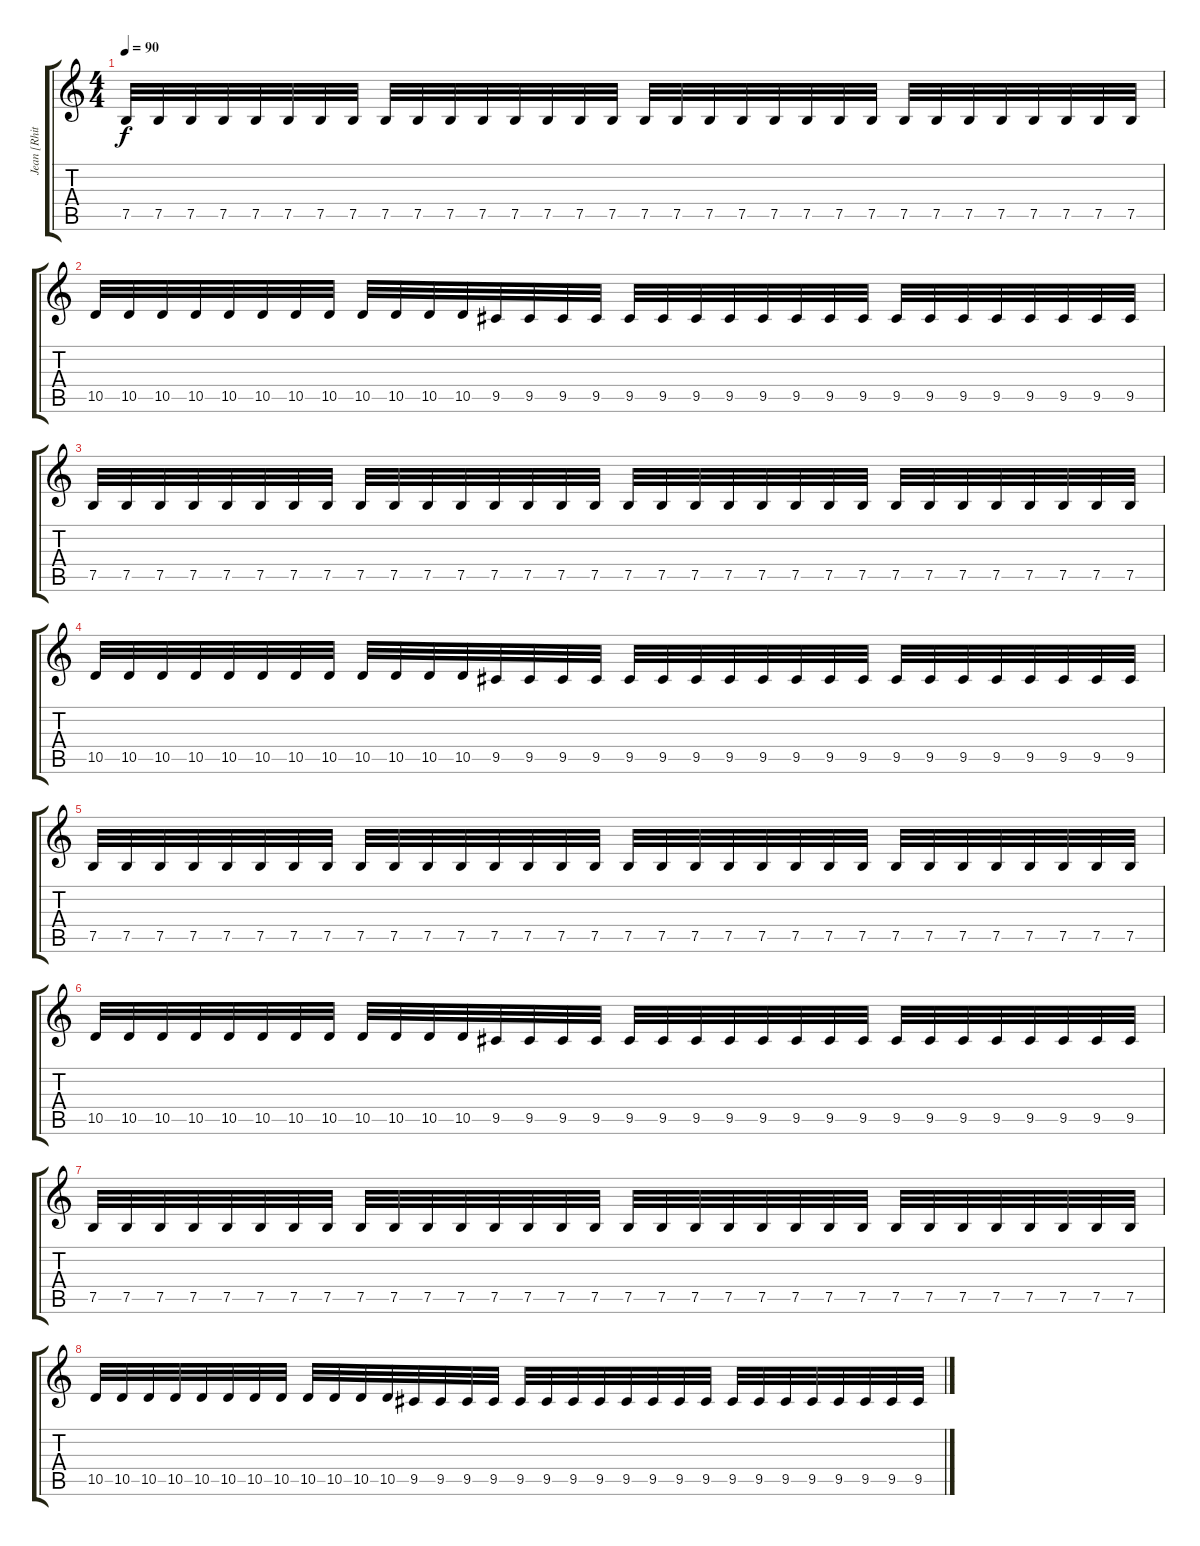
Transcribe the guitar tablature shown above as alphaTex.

\track ("Jean [Rhitm]" "Jean [Rhit") {instrument distortionguitar}
\staff {score tabs}
\tuning (B3 Gb3 D3 A2 E2 B1) {hide}
\ts (4 4)
\tempo 90
\clef g2
\ks c
7.5.32{dy f} 7.5.32 7.5.32 7.5.32 7.5.32 7.5.32 7.5.32 7.5.32 7.5.32 7.5.32 7.5.32 7.5.32 7.5.32 7.5.32 7.5.32 7.5.32 7.5.32 7.5.32 7.5.32 7.5.32 7.5.32 7.5.32 7.5.32 7.5.32 7.5.32 7.5.32 7.5.32 7.5.32 7.5.32 7.5.32 7.5.32 7.5.32 |
10.5.32 10.5.32 10.5.32 10.5.32 10.5.32 10.5.32 10.5.32 10.5.32 10.5.32 10.5.32 10.5.32 10.5.32 9.5.32 9.5.32 9.5.32 9.5.32 9.5.32 9.5.32 9.5.32 9.5.32 9.5.32 9.5.32 9.5.32 9.5.32 9.5.32 9.5.32 9.5.32 9.5.32 9.5.32 9.5.32 9.5.32 9.5.32 |
7.5.32 7.5.32 7.5.32 7.5.32 7.5.32 7.5.32 7.5.32 7.5.32 7.5.32 7.5.32 7.5.32 7.5.32 7.5.32 7.5.32 7.5.32 7.5.32 7.5.32 7.5.32 7.5.32 7.5.32 7.5.32 7.5.32 7.5.32 7.5.32 7.5.32 7.5.32 7.5.32 7.5.32 7.5.32 7.5.32 7.5.32 7.5.32 |
10.5.32 10.5.32 10.5.32 10.5.32 10.5.32 10.5.32 10.5.32 10.5.32 10.5.32 10.5.32 10.5.32 10.5.32 9.5.32 9.5.32 9.5.32 9.5.32 9.5.32 9.5.32 9.5.32 9.5.32 9.5.32 9.5.32 9.5.32 9.5.32 9.5.32 9.5.32 9.5.32 9.5.32 9.5.32 9.5.32 9.5.32 9.5.32 |
7.5.32 7.5.32 7.5.32 7.5.32 7.5.32 7.5.32 7.5.32 7.5.32 7.5.32 7.5.32 7.5.32 7.5.32 7.5.32 7.5.32 7.5.32 7.5.32 7.5.32 7.5.32 7.5.32 7.5.32 7.5.32 7.5.32 7.5.32 7.5.32 7.5.32 7.5.32 7.5.32 7.5.32 7.5.32 7.5.32 7.5.32 7.5.32 |
10.5.32 10.5.32 10.5.32 10.5.32 10.5.32 10.5.32 10.5.32 10.5.32 10.5.32 10.5.32 10.5.32 10.5.32 9.5.32 9.5.32 9.5.32 9.5.32 9.5.32 9.5.32 9.5.32 9.5.32 9.5.32 9.5.32 9.5.32 9.5.32 9.5.32 9.5.32 9.5.32 9.5.32 9.5.32 9.5.32 9.5.32 9.5.32 |
7.5.32 7.5.32 7.5.32 7.5.32 7.5.32 7.5.32 7.5.32 7.5.32 7.5.32 7.5.32 7.5.32 7.5.32 7.5.32 7.5.32 7.5.32 7.5.32 7.5.32 7.5.32 7.5.32 7.5.32 7.5.32 7.5.32 7.5.32 7.5.32 7.5.32 7.5.32 7.5.32 7.5.32 7.5.32 7.5.32 7.5.32 7.5.32 |
10.5.32 10.5.32 10.5.32 10.5.32 10.5.32 10.5.32 10.5.32 10.5.32 10.5.32 10.5.32 10.5.32 10.5.32 9.5.32 9.5.32 9.5.32 9.5.32 9.5.32 9.5.32 9.5.32 9.5.32 9.5.32 9.5.32 9.5.32 9.5.32 9.5.32 9.5.32 9.5.32 9.5.32 9.5.32 9.5.32 9.5.32 9.5.32
